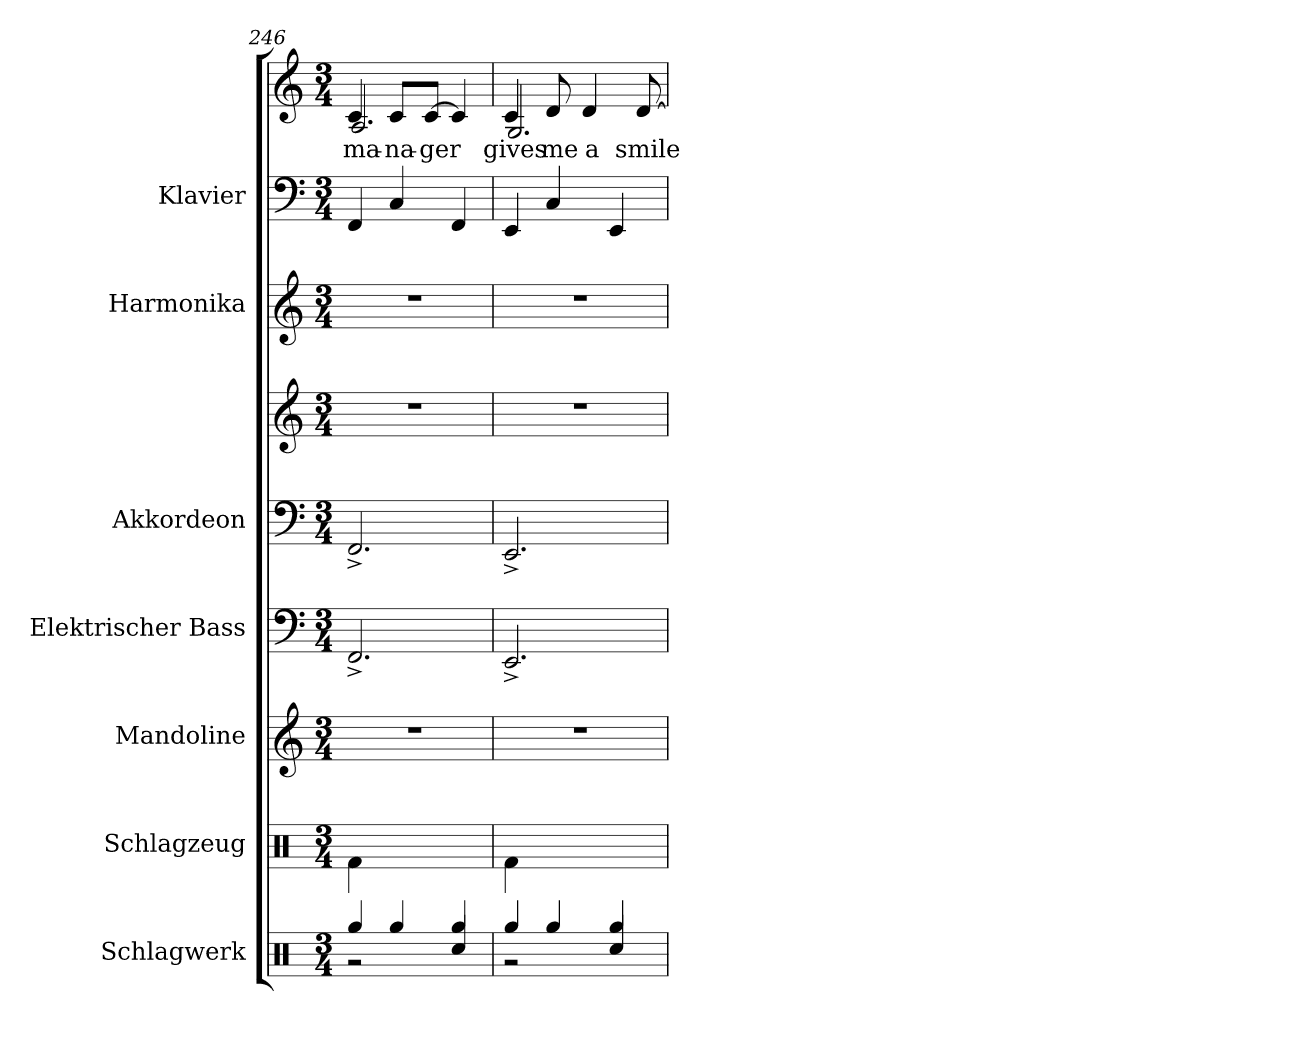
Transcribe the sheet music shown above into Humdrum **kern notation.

**kern	**kern	**kern	**kern	**kern	**kern	**kern	**kern	**kern	**text
*part7	*part6	*part5	*part4	*part3	*part3	*part2	*part1	*part1	*part1
*staff9	*staff8	*staff7	*staff6	*staff5	*staff4	*staff3	*staff2	*staff1	*staff1
*I"Schlagwerk	*I"Schlagzeug	*I"Mandoline	*I"Elektrischer Bass	*I"Akkordeon	*	*I"Harmonika	*I"Klavier	*	*
*I'Schlw.	*I'Schlgz.	*I'Mand.	*I'E-B.	*I'Akk.	*	*	*I'Klav.	*	*
!!LO:PB:g=z
*clefX	*clefX	*clefG2	*clefF4	*clefF4	*clefG2	*clefG2	*clefF4	*clefG2	*
*	*	*	*ITrd7c12	*	*	*	*	*	*
*k[]	*k[]	*k[]	*k[]	*k[]	*k[]	*k[]	*k[]	*k[]	*
*M3/4	*M3/4	*M3/4	*M3/4	*M3/4	*M3/4	*M3/4	*M3/4	*M3/4	*
=246	=246	=246	=246	=246	=246	=246	=246	=246	=246
*^	*^	*	*	*	*	*	*	*	*
!	!	!	!	!	!	!	!	!	!	!	!LO:LY:b
*	*	*	*	*	*	*	*	*	*	*^	*
4Rgg/	2r	2.ryy	4Rf\	2.r	2.FFF^/	2.FF^/	2.r	2.r	4FF/	4c/	2.A/	ma-
!	!	!	!	!	!	!	!	!	!	!	!	!LO:LY:b
4Rgg/	.	.	2ryy	.	.	.	.	.	4C/	8c/L	.	-na-
!	!	!	!	!	!	!	!	!	!	!	!	!LO:LY:b
.	.	.	.	.	.	.	.	.	.	[8c/J	.	-ger
4Rgg/	4Rcc/	.	.	.	.	.	.	.	4FF/	4c/]	.	.
=247	=247	=247	=247	=247	=247	=247	=247	=247	=247	=247	=247	=247
!	!	!	!	!	!	!	!	!	!	!	!	!LO:LY:b
4Rgg/	2r	2.ryy	4Rf\	2.r	2.EEE^/	2.EE^/	2.r	2.r	4EE/	4c/	2.G/	gives
!	!	!	!	!	!	!	!	!	!	!	!	!LO:LY:b
4Rgg/	.	.	2ryy	.	.	.	.	.	4C/	8d/	.	me
!	!	!	!	!	!	!	!	!	!	!	!	!LO:LY:b
.	.	.	.	.	.	.	.	.	.	4d/	.	a
4Rgg/	4Rcc/	.	.	.	.	.	.	.	4EE/	.	.	.
!	!	!	!	!	!	!	!	!	!	!	!	!LO:LY:b
.	.	.	.	.	.	.	.	.	.	[8d/	.	smile
*v	*v	*	*	*	*	*	*	*	*	*v	*v	*
*	*v	*v	*	*	*	*	*	*	*	*
=	=	=	=	=	=	=	=	=	=
*-	*-	*-	*-	*-	*-	*-	*-	*-	*-
